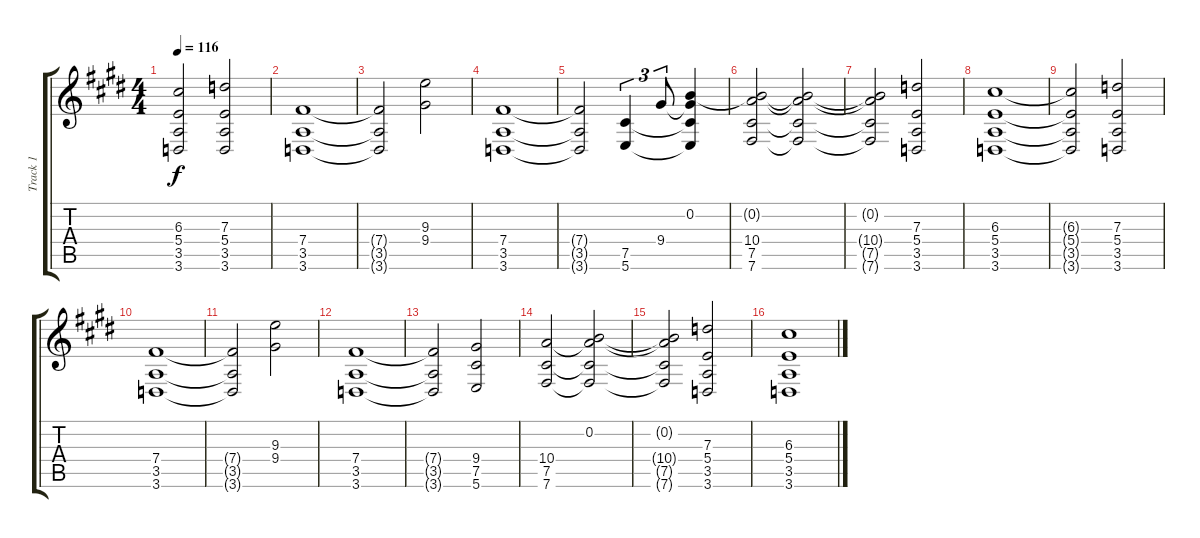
\track ("Track 1" "Track 1") {instrument electricguitarclean}
\staff {score tabs}
\tuning (E4 B3 G3 B2 Gb2 B1) {hide}
\ts (4 4)
\tempo 116
\clef g2
\ks c#minor
(6.3{t} 5.4{t} 3.5{t} 3.6{t}).2{dy f} (7.3 5.4 3.5 3.6).2 |
(7.4 3.5 3.6).1 |
(7.4{t} 3.5{t} 3.6{t}).2 (9.3 9.4).2 |
(7.4 3.5 3.6).1 |
(7.4{t} 3.5{t} 3.6{t}).2 (7.5 5.6).4{tu (3 2)} 9.4.8{tu (3 2)} (0.2 9.4{t} 7.5{t} 5.6{t}).4 |
(0.2{t} 10.4 7.5 7.6).2 (0.2{t} 10.4{t} 7.5{t} 7.6{t}).2 |
(0.2{t} 10.4{t} 7.5{t} 7.6{t}).2 (7.3 5.4 3.5 3.6).2 |
(6.3 5.4 3.5 3.6).1 |
(6.3{t} 5.4{t} 3.5{t} 3.6{t}).2 (7.3 5.4 3.5 3.6).2 |
(7.4 3.5 3.6).1 |
(7.4{t} 3.5{t} 3.6{t}).2 (9.3 9.4).2 |
(7.4 3.5 3.6).1 |
(7.4{t} 3.5{t} 3.6{t}).2 (9.4 7.5 5.6).2 |
(10.4 7.5 7.6).2 (0.2 10.4{t} 7.5{t} 7.6{t}).2 |
(0.2{t} 10.4{t} 7.5{t} 7.6{t}).2 (7.3 5.4 3.5 3.6).2 |
(6.3 5.4 3.5 3.6).1
